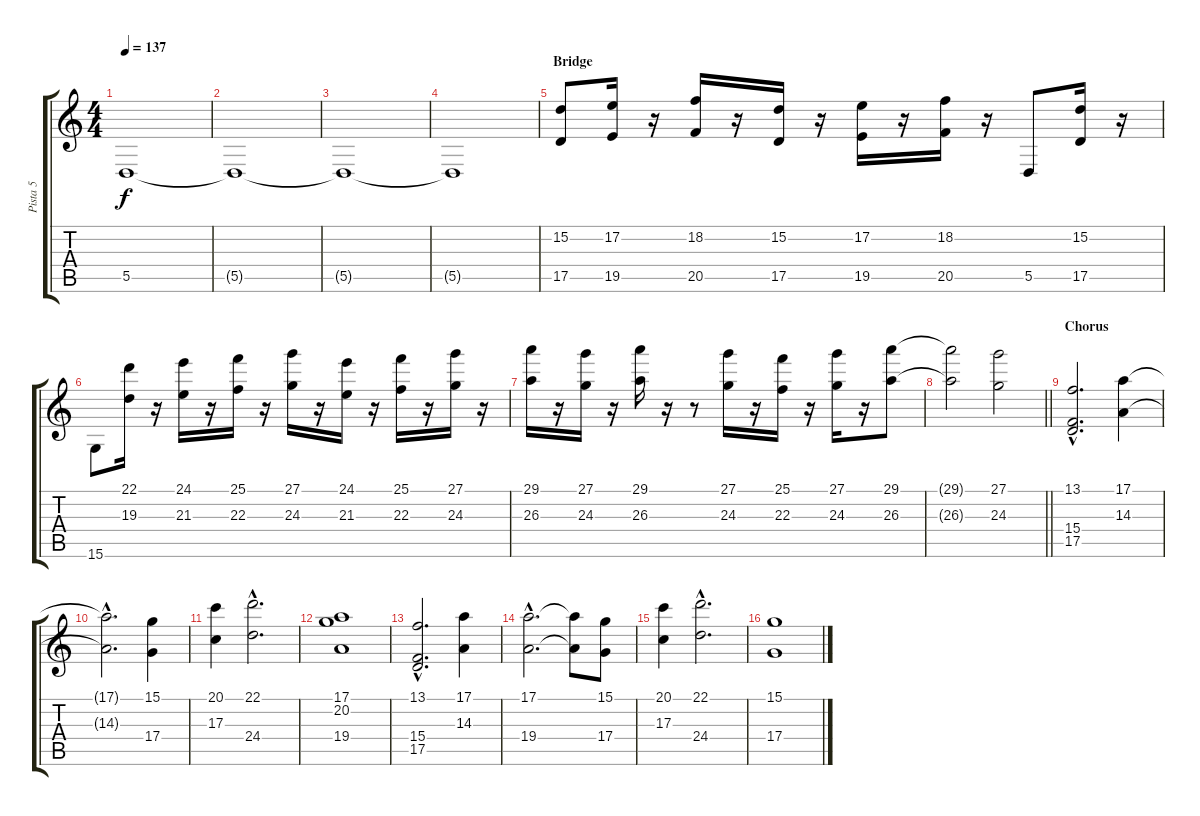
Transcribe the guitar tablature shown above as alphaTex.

\track ("Pista 5" "Pista 5") {instrument stringensemble1}
\staff {score tabs}
\tuning (E4 B3 G3 D3 A2 E2) {hide}
\ts (4 4)
\tempo 137
\clef g2
\ks c
5.5{t}.1{dy f} |
5.5{t}.1 |
5.5{t}.1 |
5.5{t}.1 |
\section ("" "Bridge")
(15.2 17.5).8 (17.2 19.5).16 r.16 (18.2 20.5).16 r.16 (15.2 17.5).16 r.16 (17.2 19.5).16 r.16 (18.2 20.5).16 r.16 5.5.8 (15.2 17.5).16 r.16 |
15.6.8 (22.1 19.3).16 r.16 (24.1 21.3).16 r.16 (25.1 22.3).16 r.16 (27.1 24.3).16 r.16 (24.1 21.3).16 r.16 (25.1 22.3).16 r.16 (27.1 24.3).16 r.16 |
(29.1 26.3).16 r.16 (27.1 24.3).16 r.16 (29.1 26.3).16 r.16 r.8 (27.1 24.3).16 r.16 (25.1 22.3).16 r.16 (27.1 24.3).16 r.16 (29.1 26.3).8 |
\barLineRight lightlight
(29.1{t} 26.3{t}).2 (27.1 24.3).2 |
\section ("" "Chorus")
(13.1{hac} 15.4{hac} 17.5{hac}).2{d volume 10} (17.1 14.3).4 |
(17.1{hac t} 14.3{hac t}).2{d} (15.1 17.4).4 |
(20.1 17.3).4 (22.1{hac} 24.4{hac}).2{d} |
(17.1 20.2 19.4).1 |
(13.1{hac} 15.4{hac} 17.5{hac}).2{d} (17.1 14.3).4 |
(17.1{hac} 19.4{hac}).2{d} (17.1{t} 19.4{t}).8 (15.1 17.4).8 |
(20.1 17.3).4 (22.1{hac} 24.4{hac}).2{d} |
(15.1 17.4).1
